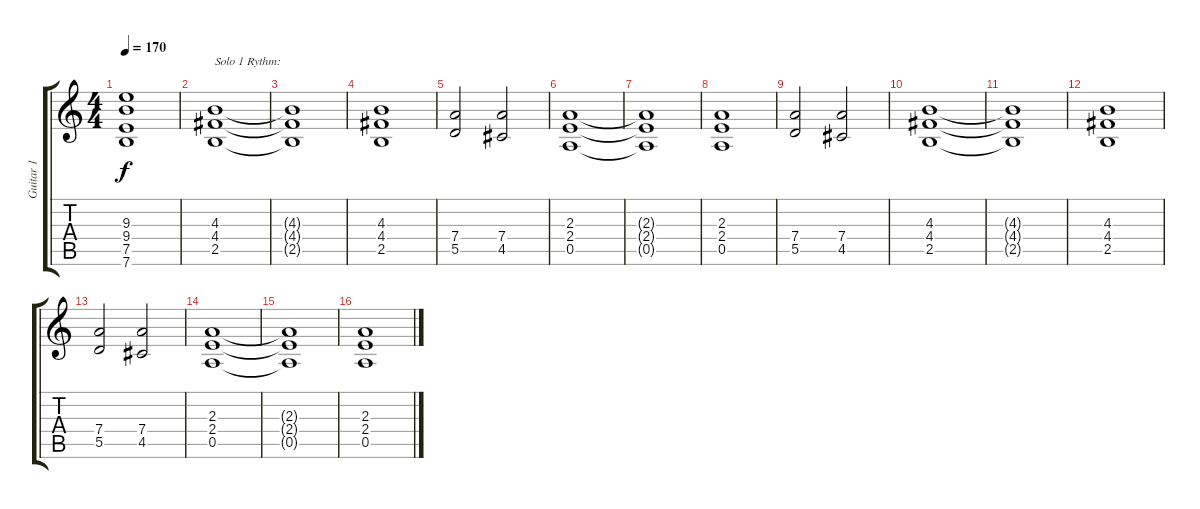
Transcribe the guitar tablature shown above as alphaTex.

\track ("Guitar 1" "Guitar 1") {instrument distortionguitar}
\staff {score tabs}
\tuning (E4 B3 G3 D3 A2 E2) {hide}
\ts (4 4)
\tempo 170
\clef g2
\ks c
(9.3{t} 9.4{t} 7.5{t} 7.6{t}).1{dy f} |
(4.3 4.4 2.5).1{txt "Solo 1 Rythm:"} |
(4.3{t} 4.4{t} 2.5{t}).1 |
(4.3 4.4 2.5).1 |
(7.4 5.5).2 (7.4 4.5).2 |
(2.3 2.4 0.5).1 |
(2.3{t} 2.4{t} 0.5{t}).1 |
(2.3 2.4 0.5).1 |
(7.4 5.5).2 (7.4 4.5).2 |
(4.3 4.4 2.5).1 |
(4.3{t} 4.4{t} 2.5{t}).1 |
(4.3 4.4 2.5).1 |
(7.4 5.5).2 (7.4 4.5).2 |
(2.3 2.4 0.5).1 |
(2.3{t} 2.4{t} 0.5{t}).1 |
(2.3 2.4 0.5).1
